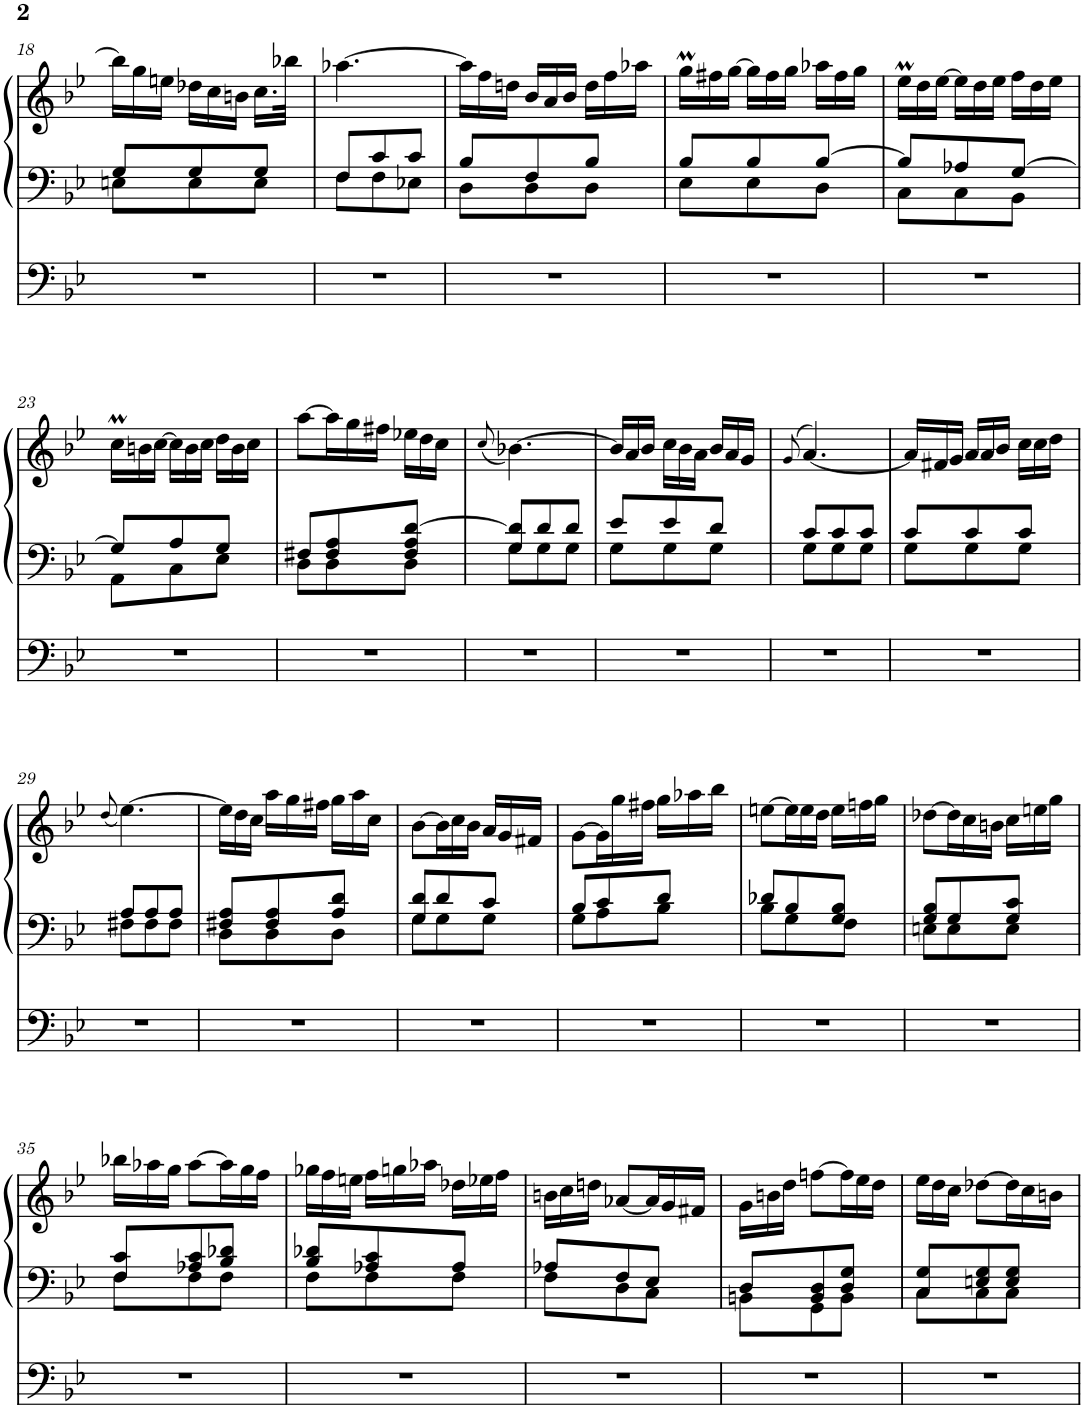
**kern	**kern	**kern	**kern	**kern	**kern	**kern
*part6	*part5	*part4	*part3	*part2	*part1	*part1
*staff7	*staff6	*staff5	*staff4	*staff3	*staff2	*staff1
*I"Organ	*I"Organ	*I"Pipe Organ	*I"Organ	*I"Organ	*I"Organ	*
*	*	*I'Org.	*	*	*	*
!!LO:PB:g=z
*clefF4	*clefF4	*clefG2	*clefG2	*clefF4	*clefF4	*clefG2
*k[b-e-]	*k[b-e-]	*k[b-e-]	*k[b-e-]	*k[b-e-]	*k[b-e-]	*k[b-e-]
*M3/8	*M3/8	*M3/8	*M3/8	*M3/8	*M3/8	*M3/8
=18	=18	=18	=18	=18	=18	=18
*^	*^	*	*	*	*	*
*	*	*	*	*Xtuplet	*Xtuplet	*	*	*Xtuplet
*	*	*	*	*	*	*	*^	*
8G\L	8En\L	8g\L	8en\L	24ffff\LL]	24bb-\LL]	4.r	8G/L	8En\L	24bb-\LL]
.	.	.	.	24dddd\	24gg\	.	.	.	24gg\
.	.	.	.	24bbbn\	24een\	.	.	.	24een\JJ
8G\	8E\	8g\	8e\	24aaa-X\	24dd-X\	.	8G/	8E\	24dd-X\LL
.	.	.	.	24ggg\	24cc\	.	.	.	24cc\
.	.	.	.	24fff#X\	24bn\	.	.	.	24bn\JJ
8G\J	8E\J	8g\J	8e\J	16.ggg\	16.cc\	.	8G/J	8E\J	16.cc\LL
.	.	.	.	32ffff\JJk	32bb-X\JJk	.	.	.	32bb-X\JJk
=19	=19	=19	=19	=19	=19	=19	=19	=19	=19
8F\L	8F\L	8f\L	8f\L	[4.eeee-	[4.aa-X	4.r	8F/L	8F\L	[4.aa-X\
8c\	8F\	8cc\	8f\	.	.	.	8c/	8F\	.
8c\J	8E-\J	8cc\J	8e-X\J	.	.	.	8c/J	8E-X\J	.
=20	=20	=20	=20	=20	=20	=20	=20	=20	=20
8B-\L	8D\L	8b-\L	8dn\L	24eeee-\LL]	24aa-\LL]	4.r	8B-/L	8D\L	24aa-\LL]
.	.	.	.	24cccc\	24ff\	.	.	.	24ff\
.	.	.	.	24aaa\	24ddn\	.	.	.	24ddn\JJ
8F\	8D\	8f\	8d\	24fff\	24b-\	.	8F/	8D\	24b-/LL
.	.	.	.	24eeen\	24a\	.	.	.	24a/
.	.	.	.	24fff\	24b-\	.	.	.	24b-/JJ
8B-\J	8D\J	8b-\J	8d\J	24aaa\	24dd\	.	8B-/J	8D\J	24dd\LL
.	.	.	.	24cccc\	24ff\	.	.	.	24ff\
.	.	.	.	24eeee-\JJ	24aa-X\JJ	.	.	.	24aa-X\JJ
=21	=21	=21	=21	=21	=21	=21	=21	=21	=21
8B-\L	8E-\L	8b-\L	8e-\L	144eeee-!\LLLL	144aa-X!\LLLL	4.r	8B-/L	8E-\L	24ggM\LL
.	.	.	.	144dddd!\	144gg!\	.	.	.	.
.	.	.	.	144eeee-!\J	144aa-!\J	.	.	.	.
.	.	.	.	48dddd!\J	48gg!\J	.	.	.	.
.	.	.	.	24cccc#X\	24ff#X\	.	.	.	24ff#X\
.	.	.	.	[24dddd\	[24gg\	.	.	.	[24gg\JJ
8B-\	8E-\	8b-\	8e-\	24dddd\]	24gg\]	.	8B-/	8E-\	24gg\LL]
.	.	.	.	24cccc#\	24ff#\	.	.	.	24ff#\
.	.	.	.	24dddd\	24gg\	.	.	.	24gg\JJ
[8B-\J	8D\J	[8b-\J	8d\J	24eeee-\	24aa-X\	.	[8B-/J	8D\J	24aa-X\LL
.	.	.	.	24cccc#\	24ff#\	.	.	.	24ff#\
.	.	.	.	24dddd\JJ	24gg\JJ	.	.	.	24gg\JJ
=22	=22	=22	=22	=22	=22	=22	=22	=22	=22
8B-\L]	8C/L	8b-\L]	8c\L	144cccc!\LLLL	144ff!\LLLL	4.r	8B-/L]	8C\L	24ee-M\LL
.	.	.	.	144bbb-!\	144ee-!\	.	.	.	.
.	.	.	.	144cccc!\J	144ff!\J	.	.	.	.
.	.	.	.	48bbb-!\J	48ee-!\J	.	.	.	.
.	.	.	.	24aaa\	24dd\	.	.	.	24dd\
.	.	.	.	[24bbb-\	[24ee-\	.	.	.	[24ee-\JJ
8A-X\	8C/	8a-X\	8c\	24bbb-\]	24ee-\]	.	8A-X/	8C\	24ee-\LL]
.	.	.	.	24aaa\	24dd\	.	.	.	24dd\
.	.	.	.	24bbb-\	24ee-\	.	.	.	24ee-\JJ
[8G\J	8BB-/J	[8g\J	8B-\J	24cccc\	24ff\	.	[8G/J	8BB-\J	24ff\LL
.	.	.	.	24aaa\	24dd\	.	.	.	24dd\
.	.	.	.	24bbb-\JJ	24ee-\JJ	.	.	.	24ee-\JJ
!!LO:LB:g=z
=23	=23	=23	=23	=23	=23	=23	=23	=23	=23
8G\L]	8AA/L	8g\L]	8A\L	144aaa!\LLLL	144dd!\LLLL	4.r	8G/L]	8AA\L	24ccM\LL
.	.	.	.	144ggg!\	144cc!\	.	.	.	.
.	.	.	.	144aaa!\J	144dd!\J	.	.	.	.
.	.	.	.	48ggg!\J	48cc!\J	.	.	.	.
.	.	.	.	24fff#X\	24bn\	.	.	.	24bn\
.	.	.	.	[24ggg\	[24cc\	.	.	.	[24cc\JJ
8A\	8C/	8a\	8c\	24ggg\]	24cc\]	.	8A/	8C\	24cc\LL]
.	.	.	.	24fff#\	24b\	.	.	.	24b\
.	.	.	.	24ggg\	24cc\	.	.	.	24cc\JJ
8G\J	8E-/J	8g\J	8e-\J	24aaa\	24dd\	.	8G/J	8E-\J	24dd\LL
.	.	.	.	24fff#\	24b\	.	.	.	24b\
.	.	.	.	24ggg\JJ	24cc\JJ	.	.	.	24cc\JJ
=24	=24	=24	=24	=24	=24	=24	=24	=24	=24
8F#X\L	8D\L	8f#X\L	8d\L	[8eeeen\L	[8aa\L	4.r	8F#X/L	8D\L	[8aa\L
8F#\ 8A\	8D\	8f#\ 8a\	8d\	24eeee\L]	24aa\L]	.	8F#/ 8A/	8D\	24aa\L]
.	.	.	.	24dddd\	24gg\	.	.	.	24gg\
.	.	.	.	24cccc#X\	24ff#X\	.	.	.	24ff#X\JJ
8F#\ 8A\ [8d\J	8D\J	8f#\ 8a\ [8dd\J	8d\J	24bbb-\	24ee-X\	.	8F#/ 8A/ [8d/J	8D\J	24ee-X\LL
.	.	.	.	24aaa\	24dd\	.	.	.	24dd\
.	.	.	.	48.ggg'\L	48.cc'\L	.	.	.	24cc\JJ
.	.	.	.	(96ggg\JJJk	(96cc\JJJk	.	.	.	.
=25	=25	=25	=25	=25	=25	=25	=25	=25	=25
.	.	.	.	.	.	.	.	.	(8qcc/
8G\ 8d]\L	8G\L	8g\ 8dd]\L	8g\L	[4.fff)	[4.b-X)	4.r	8G/ 8d/]L	8G\L	[4.b-X\)
8d\	8G\	8dd\	8g\	.	.	.	8d/	8G\	.
8d\J	8G\J	8dd\J	8g\J	.	.	.	8d/J	8G\J	.
=26	=26	=26	=26	=26	=26	=26	=26	=26	=26
8e-\L	8G\L	8ee-\L	8g\L	24fff\LL]	24b-/LL]	4.r	8e-/L	8G\L	24b-/LL]
.	.	.	.	24eeen\	24a/	.	.	.	24a/
.	.	.	.	24fff\	24b-/	.	.	.	24b-/JJ
8e-\	8G\	8ee-\	8g\	24ggg\	24cc/	.	8e-/	8G\	24cc\LL
.	.	.	.	24fff\	24b-/	.	.	.	24b-\
.	.	.	.	24eee\	24a/	.	.	.	24a\JJ
8d\J	8G\J	8dd\J	8g\J	24fff\	24b-/	.	8d/J	8G\J	24b-/LL
.	.	.	.	24eee\	24a/	.	.	.	24a/
.	.	.	.	48.ddd\L	48.g/L	.	.	.	24g/JJ
.	.	.	.	96ddd\JJJk	96g/JJJk	.	.	.	.
=27	=27	=27	=27	=27	=27	=27	=27	=27	=27
.	.	.	.	.	.	.	.	.	(>8qg/
8c\L	8G\L	8cc\L	8g\L	[4.eeen	[4.a	4.r	8c/L	8G\L	[4.a/)
8c\	8G\	8cc\	8g\	.	.	.	8c/	8G\	.
8c\J	8G\J	8cc\J	8g\J	.	.	.	8c/J	8G\J	.
=28	=28	=28	=28	=28	=28	=28	=28	=28	=28
8c\L	8G\L	8cc\L	8g\L	24eee\LL]	24a\LL]	4.r	8c/L	8G\L	24a/LL]
.	.	.	.	24ccc#X\	24f#X\	.	.	.	24f#X/
.	.	.	.	24ddd\	24g\	.	.	.	24g/JJ
8c\	8G\	8cc\	8g\	24eeen\	24a\	.	8c/	8G\	24a/LL
.	.	.	.	24eee\	24a\	.	.	.	24a/
.	.	.	.	24fff\	24b-\	.	.	.	24b-/JJ
8c\J	8G\J	8cc\J	8g\J	24ggg\	24cc\	.	8c/J	8G\J	24cc\LL
.	.	.	.	24ggg\	24cc\	.	.	.	24cc\
.	.	.	.	48.aaa\L	48.dd\L	.	.	.	24dd\JJ
.	.	.	.	96aaa\JJJk	96dd\JJJk	.	.	.	.
!!LO:LB:g=z
=29	=29	=29	=29	=29	=29	=29	=29	=29	=29
.	.	.	.	.	.	.	.	.	(<8qdd/
8A\L	8F#X\L	8a\L	8f#X\L	[4.bbb-	[4.ee-	4.r	8A/L	8F#X\L	[4.ee-\)
8A\	8F#\	8a\	8f#\	.	.	.	8A/	8F#\	.
8A\J	8F#\J	8a\J	8f#\J	.	.	.	8A/J	8F#\J	.
=30	=30	=30	=30	=30	=30	=30	=30	=30	=30
8F#X\ 8A\L	8D\L	8f#X\ 8a\L	8d\L	24bbb-\LL]	24ee-\LL]	4.r	8F#X/ 8A/L	8D\L	24ee-\LL]
.	.	.	.	24aaa\	24dd\	.	.	.	24dd\
.	.	.	.	24ggg\	24cc\	.	.	.	24cc\JJ
8F#\ 8A\	8D\	8f#\ 8a\	8d\	24eeeen\	24aa\	.	8F#/ 8A/	8D\	24aa\LL
.	.	.	.	24dddd\	24gg\	.	.	.	24gg\
.	.	.	.	24cccc#X\	24ff#X\	.	.	.	24ff#X\JJ
8A\ 8d\J	8D\J	8a\ 8dd\J	8d\J	24dddd\	24gg\	.	8A/ 8d/J	8D\J	24gg\LL
.	.	.	.	24eeee\	24aa\	.	.	.	24aa\
.	.	.	.	24ggg\JJ	24cc\JJ	.	.	.	24cc\JJ
=31	=31	=31	=31	=31	=31	=31	=31	=31	=31
8G\ 8d\L	8G\L	8g\ 8dd\L	8g\L	[8fff\L	[8b-/L	4.r	8G/ 8d/L	8G\L	[8b-\L
8d\	8G\	8dd\	8g\	24fff\L]	24b-/L]	.	8d/	8G\	24b-\L]
.	.	.	.	24ggg\	24cc/	.	.	.	24cc\
.	.	.	.	24fff\	24b-/	.	.	.	24b-\JJ
8c\J	8G\J	8cc\J	8g\J	24eeen\	24a/	.	8c/J	8G\J	24a/LL
.	.	.	.	24ddd\	24g/	.	.	.	24g/
.	.	.	.	24ccc#X\JJ	24f#X/JJ	.	.	.	24f#X/JJ
=32	=32	=32	=32	=32	=32	=32	=32	=32	=32
8B-\L	8G\L	8b-\L	8g\L	[8ddd\L	[8g\L	4.r	8B-/L	8G\L	[8g\L
8c\	8A\	8cc\	8a\	24ddd\L]	24g\L]	.	8c/	8A\	24g\L]
.	.	.	.	24dddd\	24gg\	.	.	.	24gg\
.	.	.	.	24cccc#X\	24ff#X\	.	.	.	24ff#X\JJ
8d\J	8B-\J	8dd\J	8b-\J	24dddd\	24gg\	.	8d/J	8B-\J	24gg\LL
.	.	.	.	24eeee-\	24aa-X\	.	.	.	24aa-X\
.	.	.	.	24ffff\JJ	24bb-\JJ	.	.	.	24bb-\JJ
=33	=33	=33	=33	=33	=33	=33	=33	=33	=33
8d-X\L	8B-\L	8dd-X\L	8b-\L	[8bbbn\L	[8een\L	4.r	8d-X/L	8B-\L	[8een\L
8B-\	8G\	8b-\	8g\	24bbb\L]	24ee\L]	.	8B-/	8G\	24ee\L]
.	.	.	.	24bbb\	24ee\	.	.	.	24ee\
.	.	.	.	24aaa\	24dd\	.	.	.	24dd\JJ
8G\ 8B-\J	8F\J	8g\ 8b-\J	8fn\J	24bbb\	24ee\	.	8G/ 8B-/J	8F\J	24ee\LL
.	.	.	.	24cccc\	24ffn\	.	.	.	24ffn\
.	.	.	.	24dddd\JJ	24gg\JJ	.	.	.	24gg\JJ
=34	=34	=34	=34	=34	=34	=34	=34	=34	=34
8G\ 8B-\L	8En\L	8g\ 8b-\L	8en\L	[8aaa-X\L	[8dd-X\L	4.r	8G/ 8B-/L	8En\L	[8dd-X\L
8G\	8E\	8g\	8e\	24aaa-\L]	24dd-\L]	.	8G/	8E\	24dd-\L]
.	.	.	.	24ggg\	24cc\	.	.	.	24cc\
.	.	.	.	24fff#X\	24bn\	.	.	.	24bn\JJ
8G\ 8c\J	8E\J	8g\ 8cc\J	8e\J	24ggg\	24cc\	.	8G/ 8c/J	8E\J	24cc\LL
.	.	.	.	24bbbn\	24een\	.	.	.	24een\
.	.	.	.	24dddd\JJ	24gg\JJ	.	.	.	24gg\JJ
!!LO:LB:g=z
=35	=35	=35	=35	=35	=35	=35	=35	=35	=35
8F\ 8c\L	8F\L	8f\ 8cc\L	8f\L	24ffff\LL	24bb-X\LL	4.r	8F/ 8c/L	8F\L	24bb-X\LL
.	.	.	.	24eeee-\	24aa-X\	.	.	.	24aa-X\
.	.	.	.	24dddd\J	24gg\J	.	.	.	24gg\JJ
8A-X\ 8c\	8F\	8a-X\ 8cc\	8f\	[8eeee-\	[8aa-\	.	8A-X/ 8c/	8F\	[8aa-\L
8B-\ 8d-X\J	8F\J	8b-\ 8dd-X\J	8f\J	24eeee-\L]	24aa-\L]	.	8B-/ 8d-X/J	8F\J	24aa-\L]
.	.	.	.	24dddd\	24gg\	.	.	.	24gg\
.	.	.	.	24cccc\JJ	24ff\JJ	.	.	.	24ff\JJ
=36	=36	=36	=36	=36	=36	=36	=36	=36	=36
8B-\ 8d-X\L	8F\L	8b-\ 8dd-X\L	8f\L	24cccc#X\LL	24gg-X\LL	4.r	8B-/ 8d-X/L	8F\L	24gg-X\LL
.	.	.	.	24ccccn\	24ff\	.	.	.	24ff\
.	.	.	.	24bbbn\	24een\	.	.	.	24een\JJ
8A-X\ 8c\	8F\	8a-X\ 8cc\	8f\	24cccc\	24ff\	.	8A-X/ 8c/	8F\	24ff\LL
.	.	.	.	24dddd\	24ggn\	.	.	.	24ggn\
.	.	.	.	24eeee-\	24aa-X\	.	.	.	24aa-X\JJ
8A-\J	8F\J	8a-\J	8f\J	24aaa-X\	24dd-X\	.	8A-/J	8F\J	24dd-X\LL
.	.	.	.	24bbb-X\	24ee-X\	.	.	.	24ee-X\
.	.	.	.	24cccc\JJ	24ff\JJ	.	.	.	24ff\JJ
=37	=37	=37	=37	=37	=37	=37	=37	=37	=37
8A-X\L	8F\L	8a-X\L	8f\L	24fff#X\LL	24bn/LL	4.r	8A-X/L	8F\L	24bn\LL
.	.	.	.	24ggg\	24cc/	.	.	.	24cc\
.	.	.	.	24aaa\J	24ddn/J	.	.	.	24ddn\JJ
8F\	8D\	8f\	8dn\	[8eee-\	[8a-X/	.	8F/	8D\	[8a-X/L
8E-\J	8C\J	8e-\J	8c\J	24eee-\L]	24a-/L]	.	8E-/J	8C\J	24a-/L]
.	.	.	.	24ddd\	24g/	.	.	.	24g/
.	.	.	.	24ccc#X\JJ	24f#X/JJ	.	.	.	24f#X/JJ
=38	=38	=38	=38	=38	=38	=38	=38	=38	=38
8D\L	8BBn/L	8d\L	8Bn\L	24ddd\LL	24g\LL	4.r	8D/L	8BBn\L	24g\LL
.	.	.	.	24fff#X\	24bn\	.	.	.	24bn\
.	.	.	.	24aaa\J	24dd\J	.	.	.	24dd\JJ
8BB\ 8D\	8GG/	8B\ 8d\	8G\	[8cccc\	[8ffn\	.	8BB/ 8D/	8GG\	[8ffn\L
8D\ 8G\J	8BB/J	8d\ 8g\J	8B\J	24cccc\L]	24ff\L]	.	8D/ 8G/J	8BB\J	24ff\L]
.	.	.	.	24bbb-\	24ee-\	.	.	.	24ee-\
.	.	.	.	24aaa\JJ	24dd\JJ	.	.	.	24dd\JJ
=39	=39	=39	=39	=39	=39	=39	=39	=39	=39
8C\ 8G\L	8C/L	8c\ 8g\L	8c\L	24bbb-\LL	24ee-\LL	4.r	8C/ 8G/L	8C\L	24ee-\LL
.	.	.	.	24aaa\	24dd\	.	.	.	24dd\
.	.	.	.	24ggg\J	24cc\J	.	.	.	24cc\JJ
8En\ 8G\	8C/	8en\ 8g\	8c\	[8aaa-X\	[8dd-X\	.	8En/ 8G/	8C\	[8dd-X\L
8E\ 8G\J	8C/J	8e\ 8g\J	8c\J	24aaa-\L]	24dd-\L]	.	8E/ 8G/J	8C\J	24dd-\L]
.	.	.	.	24ggg\	24cc\	.	.	.	24cc\
.	.	.	.	24fff#X\JJ	24bn\JJ	.	.	.	24bn\JJ
*v	*v	*	*	*	*	*	*v	*v	*
*	*v	*v	*	*	*	*	*
=	=	=	=	=	=	=
*-	*-	*-	*-	*-	*-	*-
